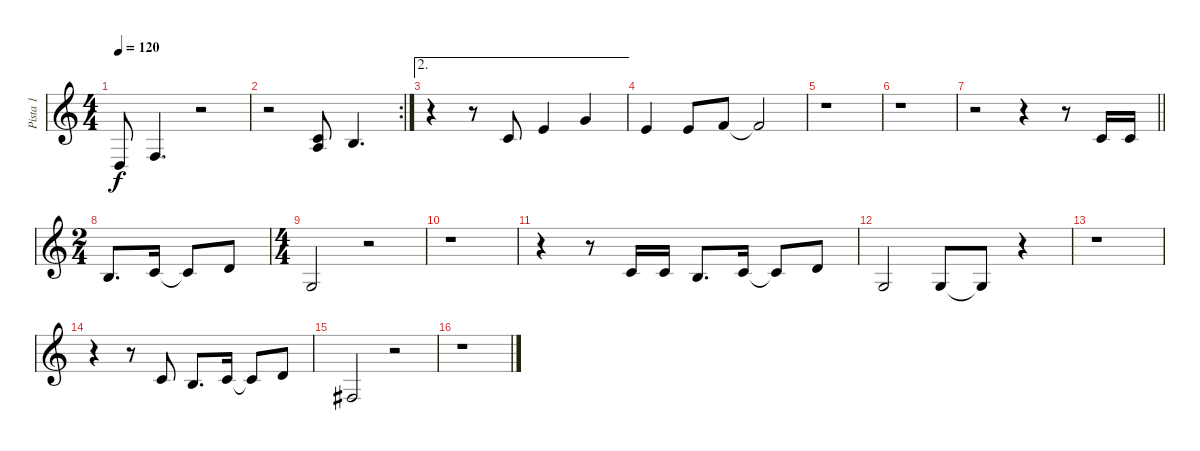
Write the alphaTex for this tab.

\track ("Pista 1" "Pista 1") {instrument lead6voice}
\staff {score}
\tuning (E4 B3 G3 D3 A2 E2) {hide}
\ts (4 4)
\tempo 120
\clef g2
\ks c
0.4.8{dy f} 3.4.4{d} r.2 |
\rc 2
r.2 (1.2 2.3).8 0.2.4{d} |
\ae 2
r.4 r.8 1.2.8 0.1.4 3.1.4 |
0.1.4 0.1.8 1.1.8 1.1{t}.2 |
r.1 |
r.1 |
\barLineRight lightlight
r.2 r.4 r.8 1.2.16 1.2.16 |
\ts (2 4)
0.2.8{d} 1.2.16 1.2{t}.8 3.2.8 |
\ts (4 4)
0.3.2 r.2 |
r.1 |
r.4 r.8 1.2.16 1.2.16 0.2.8{d} 1.2.16 1.2{t}.8 3.2.8 |
0.3.2 0.3.8 0.3{t}.8 r.4 |
r.1 |
r.4 r.8 1.2.8 0.2.8{d} 1.2.16 1.2{t}.8 3.2.8 |
4.4.2 r.2 |
r.1
